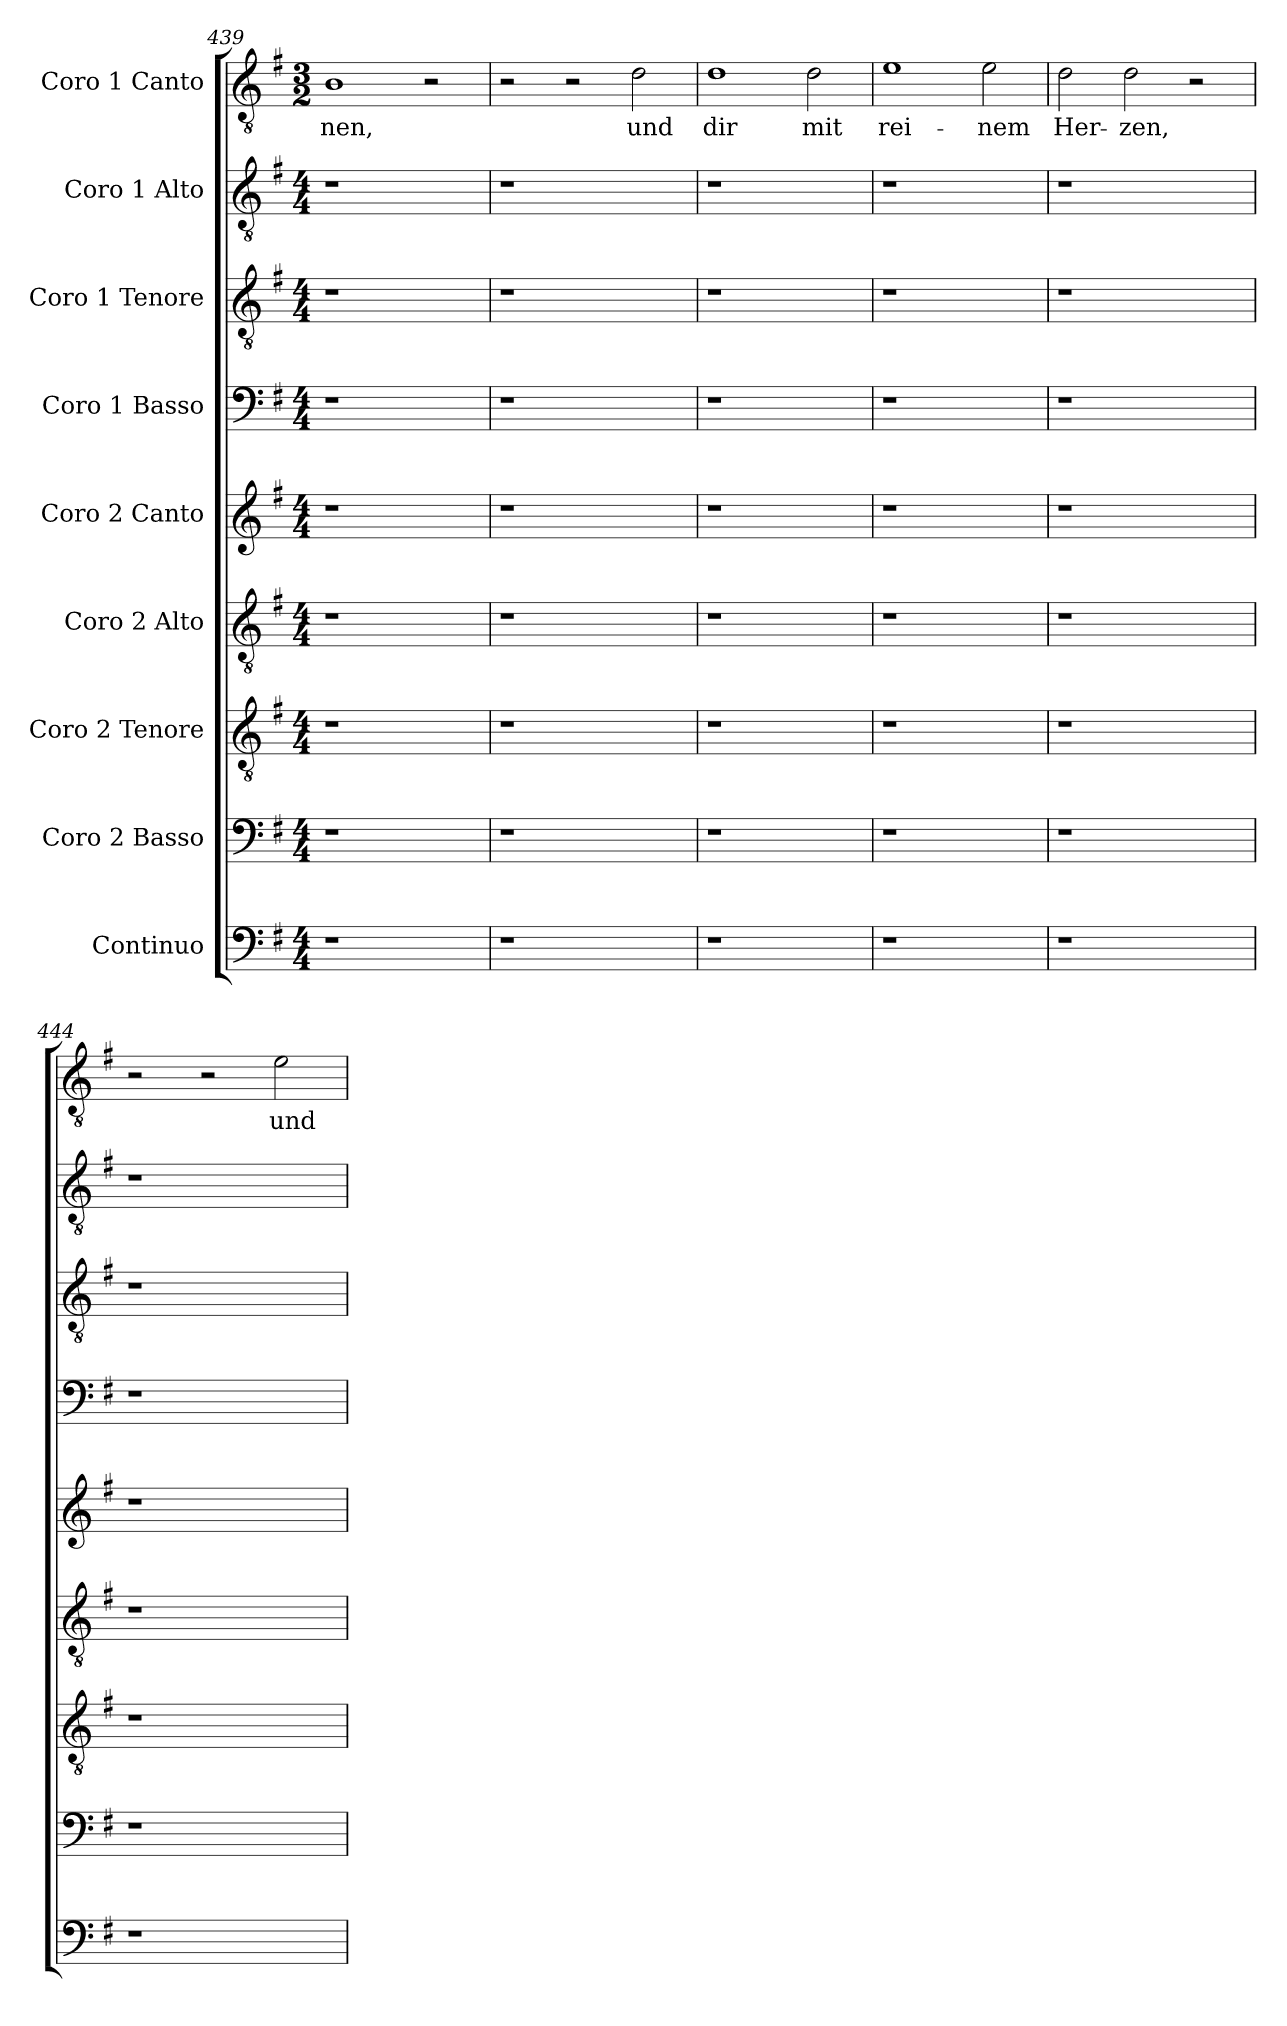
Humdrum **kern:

**kern	**kern	**kern	**kern	**kern	**kern	**kern	**kern	**kern	**text
*part9	*part8	*part7	*part6	*part5	*part4	*part3	*part2	*part1	*part1
*staff9	*staff8	*staff7	*staff6	*staff5	*staff4	*staff3	*staff2	*staff1	*staff1
*I"Continuo	*I"Coro 2  Basso	*I"Coro 2  Tenore	*I"Coro 2  Alto	*I"Coro 2  Canto	*I"Coro 1  Basso	*I"Coro 1  Tenore	*I"Coro 1  Alto	*I"Coro 1  Canto	*
*clefF4	*clefF4	*clefGv2	*clefGv2	*clefG2	*clefF4	*clefGv2	*clefGv2	*clefGv2	*
*k[f#]	*k[f#]	*k[f#]	*k[f#]	*k[f#]	*k[f#]	*k[f#]	*k[f#]	*k[f#]	*
*G:	*G:	*G:	*G:	*G:	*G:	*G:	*G:	*G:	*
*M4/4	*M4/4	*M4/4	*M4/4	*M4/4	*M4/4	*M4/4	*M4/4	*M3/2	*
=439	=439	=439	=439	=439	=439	=439	=439	=439	=439
!	!	!	!	!	!	!	!	!	!LO:LY:b:cj
1r	1r	1r	1r	1r	1r	1r	1r	1B	-nen,
2ryy	2ryy	2ryy	2ryy	2ryy	2ryy	2ryy	2ryy	2r	.
!!LO:PB:g=z
=440	=440	=440	=440	=440	=440	=440	=440	=440	=440
1r	1r	1r	1r	1r	1r	1r	1r	2r	.
.	.	.	.	.	.	.	.	2r	.
!	!	!	!	!	!	!	!	!	!LO:LY:b:cj
2ryy	2ryy	2ryy	2ryy	2ryy	2ryy	2ryy	2ryy	2d\	und
=441	=441	=441	=441	=441	=441	=441	=441	=441	=441
!	!	!	!	!	!	!	!	!	!LO:LY:b:cj
1r	1r	1r	1r	1r	1r	1r	1r	1d	dir
!	!	!	!	!	!	!	!	!	!LO:LY:b:cj
2ryy	2ryy	2ryy	2ryy	2ryy	2ryy	2ryy	2ryy	2d\	mit
=442	=442	=442	=442	=442	=442	=442	=442	=442	=442
!	!	!	!	!	!	!	!	!	!LO:LY:b:cj
1r	1r	1r	1r	1r	1r	1r	1r	1e	rei-
!	!	!	!	!	!	!	!	!	!LO:LY:b:cj
2ryy	2ryy	2ryy	2ryy	2ryy	2ryy	2ryy	2ryy	2e\	-nem
=443	=443	=443	=443	=443	=443	=443	=443	=443	=443
!	!	!	!	!	!	!	!	!	!LO:LY:b:cj
1r	1r	1r	1r	1r	1r	1r	1r	2d\	Her-
!	!	!	!	!	!	!	!	!	!LO:LY:b:cj
.	.	.	.	.	.	.	.	2d\	-zen,
2ryy	2ryy	2ryy	2ryy	2ryy	2ryy	2ryy	2ryy	2r	.
=444	=444	=444	=444	=444	=444	=444	=444	=444	=444
1r	1r	1r	1r	1r	1r	1r	1r	2r	.
.	.	.	.	.	.	.	.	2r	.
!	!	!	!	!	!	!	!	!	!LO:LY:b:cj
2ryy	2ryy	2ryy	2ryy	2ryy	2ryy	2ryy	2ryy	2e\	und
=	=	=	=	=	=	=	=	=	=
*-	*-	*-	*-	*-	*-	*-	*-	*-	*-
